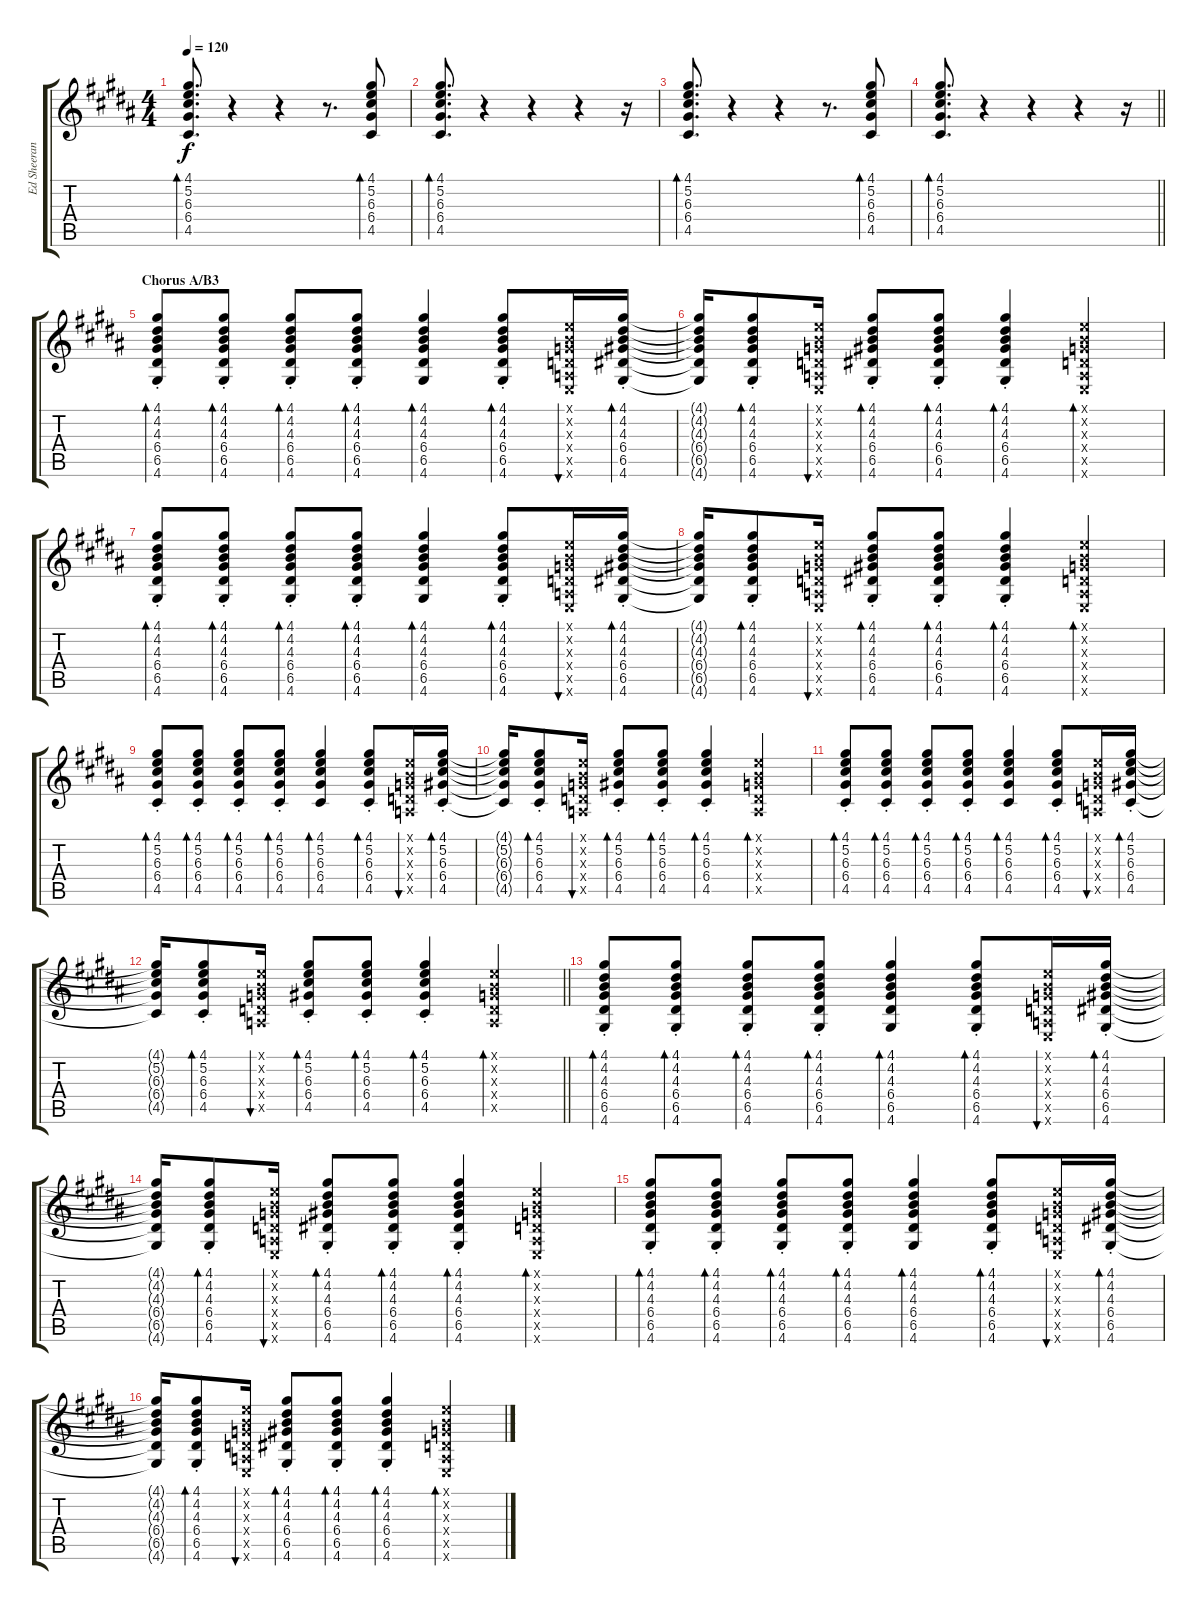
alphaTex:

\track ("Ed Sheeran Acoustic Guitar" "Ed Sheeran") {instrument acousticguitarsteel}
\staff {score tabs}
\tuning (E4 B3 G3 D3 A2 E2) {hide}
\ts (4 4)
\tempo 120
\clef g2
\ks g#minor
(4.1 5.2 6.3 6.4 4.5).8{d bd 30 dy f} r.4 r.4 r.8{d} (4.1 5.2 6.3 6.4 4.5).8{bd 30} |
(4.1 5.2 6.3 6.4 4.5).8{d bd 30} r.4 r.4 r.4 r.16 |
(4.1 5.2 6.3 6.4 4.5).8{d bd 30} r.4 r.4 r.8{d} (4.1 5.2 6.3 6.4 4.5).8{bd 30} |
\barLineRight lightlight
(4.1 5.2 6.3 6.4 4.5).8{d bd 30} r.4 r.4 r.4 r.16 |
\section ("" "Chorus A/B3")
(4.1{st} 4.2{st} 4.3{st} 6.4{st} 6.5{st} 4.6{st}).8{bd 30} (4.1{st} 4.2{st} 4.3{st} 6.4{st} 6.5{st} 4.6{st}).8{bd 30} (4.1{st} 4.2{st} 4.3{st} 6.4{st} 6.5{st} 4.6{st}).8{bd 30} (4.1{st} 4.2{st} 4.3{st} 6.4{st} 6.5{st} 4.6{st}).8{bd 30} (4.1 4.2 4.3 6.4 6.5 4.6).4{bd 30} (4.1{st} 4.2{st} 4.3{st} 6.4{st} 6.5{st} 4.6{st}).8{bd 30} (0.1{x} 0.2{x} 0.3{x} 0.4{x} 0.5{x} 0.6{x}).16{bu 30} (4.1{st} 4.2{st} 4.3{st} 6.4{st} 6.5{st} 4.6{st}).16{bd 30} |
(4.1{t} 4.2{t} 4.3{t} 6.4{t} 6.5{t} 4.6{t}).16 (4.1{st} 4.2{st} 4.3{st} 6.4{st} 6.5{st} 4.6{st}).8{bd 30} (0.1{x} 0.2{x} 0.3{x} 0.4{x} 0.5{x} 0.6{x}).16{bu 30} (4.1{st} 4.2{st} 4.3{st} 6.4{st} 6.5{st} 4.6{st}).8{bd 30} (4.1{st} 4.2{st} 4.3{st} 6.4{st} 6.5{st} 4.6{st}).8{bd 30} (4.1{st} 4.2{st} 4.3{st} 6.4{st} 6.5{st} 4.6{st}).4{bd 30} (0.1{x} 0.2{x} 0.3{x} 0.4{x} 0.5{x} 0.6{x}).4{bd 30} |
(4.1{st} 4.2{st} 4.3{st} 6.4{st} 6.5{st} 4.6{st}).8{bd 30} (4.1{st} 4.2{st} 4.3{st} 6.4{st} 6.5{st} 4.6{st}).8{bd 30} (4.1{st} 4.2{st} 4.3{st} 6.4{st} 6.5{st} 4.6{st}).8{bd 30} (4.1{st} 4.2{st} 4.3{st} 6.4{st} 6.5{st} 4.6{st}).8{bd 30} (4.1 4.2 4.3 6.4 6.5 4.6).4{bd 30} (4.1{st} 4.2{st} 4.3{st} 6.4{st} 6.5{st} 4.6{st}).8{bd 30} (0.1{x} 0.2{x} 0.3{x} 0.4{x} 0.5{x} 0.6{x}).16{bu 30} (4.1{st} 4.2{st} 4.3{st} 6.4{st} 6.5{st} 4.6{st}).16{bd 30} |
(4.1{t} 4.2{t} 4.3{t} 6.4{t} 6.5{t} 4.6{t}).16 (4.1{st} 4.2{st} 4.3{st} 6.4{st} 6.5{st} 4.6{st}).8{bd 30} (0.1{x} 0.2{x} 0.3{x} 0.4{x} 0.5{x} 0.6{x}).16{bu 30} (4.1{st} 4.2{st} 4.3{st} 6.4{st} 6.5{st} 4.6{st}).8{bd 30} (4.1{st} 4.2{st} 4.3{st} 6.4{st} 6.5{st} 4.6{st}).8{bd 30} (4.1{st} 4.2{st} 4.3{st} 6.4{st} 6.5{st} 4.6{st}).4{bd 30} (0.1{x} 0.2{x} 0.3{x} 0.4{x} 0.5{x} 0.6{x}).4{bd 30} |
(4.1{st} 5.2{st} 6.3{st} 6.4{st} 4.5{st}).8{bd 30} (4.1{st} 5.2{st} 6.3{st} 6.4{st} 4.5{st}).8{bd 30} (4.1{st} 5.2{st} 6.3{st} 6.4{st} 4.5{st}).8{bd 30} (4.1{st} 5.2{st} 6.3{st} 6.4{st} 4.5{st}).8{bd 30} (4.1 5.2 6.3 6.4 4.5).4{bd 30} (4.1{st} 5.2{st} 6.3{st} 6.4{st} 4.5{st}).8{bd 30} (0.1{x} 0.2{x} 0.3{x} 0.4{x} 0.5{x}).16{bu 30} (4.1{st} 5.2{st} 6.3{st} 6.4{st} 4.5{st}).16{bd 30} |
(4.1{t} 5.2{t} 6.3{t} 6.4{t} 4.5{t}).16 (4.1{st} 5.2{st} 6.3{st} 6.4{st} 4.5{st}).8{bd 30} (0.1{x} 0.2{x} 0.3{x} 0.4{x} 0.5{x}).16{bu 30} (4.1{st} 5.2{st} 6.3{st} 6.4{st} 4.5{st}).8{bd 30} (4.1{st} 5.2{st} 6.3{st} 6.4{st} 4.5{st}).8{bd 30} (4.1{st} 5.2{st} 6.3{st} 6.4{st} 4.5{st}).4{bd 30} (0.1{x} 0.2{x} 0.3{x} 0.4{x} 0.5{x}).4{bd 30} |
(4.1{st} 5.2{st} 6.3{st} 6.4{st} 4.5{st}).8{bd 30} (4.1{st} 5.2{st} 6.3{st} 6.4{st} 4.5{st}).8{bd 30} (4.1{st} 5.2{st} 6.3{st} 6.4{st} 4.5{st}).8{bd 30} (4.1{st} 5.2{st} 6.3{st} 6.4{st} 4.5{st}).8{bd 30} (4.1 5.2 6.3 6.4 4.5).4{bd 30} (4.1{st} 5.2{st} 6.3{st} 6.4{st} 4.5{st}).8{bd 30} (0.1{x} 0.2{x} 0.3{x} 0.4{x} 0.5{x}).16{bu 30} (4.1{st} 5.2{st} 6.3{st} 6.4{st} 4.5{st}).16{bd 30} |
\barLineRight lightlight
(4.1{t} 5.2{t} 6.3{t} 6.4{t} 4.5{t}).16 (4.1{st} 5.2{st} 6.3{st} 6.4{st} 4.5{st}).8{bd 30} (0.1{x} 0.2{x} 0.3{x} 0.4{x} 0.5{x}).16{bu 30} (4.1{st} 5.2{st} 6.3{st} 6.4{st} 4.5{st}).8{bd 30} (4.1{st} 5.2{st} 6.3{st} 6.4{st} 4.5{st}).8{bd 30} (4.1{st} 5.2{st} 6.3{st} 6.4{st} 4.5{st}).4{bd 30} (0.1{x} 0.2{x} 0.3{x} 0.4{x} 0.5{x}).4{bd 30} |
(4.1{st} 4.2{st} 4.3{st} 6.4{st} 6.5{st} 4.6{st}).8{bd 30} (4.1{st} 4.2{st} 4.3{st} 6.4{st} 6.5{st} 4.6{st}).8{bd 30} (4.1{st} 4.2{st} 4.3{st} 6.4{st} 6.5{st} 4.6{st}).8{bd 30} (4.1{st} 4.2{st} 4.3{st} 6.4{st} 6.5{st} 4.6{st}).8{bd 30} (4.1 4.2 4.3 6.4 6.5 4.6).4{bd 30} (4.1{st} 4.2{st} 4.3{st} 6.4{st} 6.5{st} 4.6{st}).8{bd 30} (0.1{x} 0.2{x} 0.3{x} 0.4{x} 0.5{x} 0.6{x}).16{bu 30} (4.1{st} 4.2{st} 4.3{st} 6.4{st} 6.5{st} 4.6{st}).16{bd 30} |
(4.1{t} 4.2{t} 4.3{t} 6.4{t} 6.5{t} 4.6{t}).16 (4.1{st} 4.2{st} 4.3{st} 6.4{st} 6.5{st} 4.6{st}).8{bd 30} (0.1{x} 0.2{x} 0.3{x} 0.4{x} 0.5{x} 0.6{x}).16{bu 30} (4.1{st} 4.2{st} 4.3{st} 6.4{st} 6.5{st} 4.6{st}).8{bd 30} (4.1{st} 4.2{st} 4.3{st} 6.4{st} 6.5{st} 4.6{st}).8{bd 30} (4.1{st} 4.2{st} 4.3{st} 6.4{st} 6.5{st} 4.6{st}).4{bd 30} (0.1{x} 0.2{x} 0.3{x} 0.4{x} 0.5{x} 0.6{x}).4{bd 30} |
(4.1{st} 4.2{st} 4.3{st} 6.4{st} 6.5{st} 4.6{st}).8{bd 30} (4.1{st} 4.2{st} 4.3{st} 6.4{st} 6.5{st} 4.6{st}).8{bd 30} (4.1{st} 4.2{st} 4.3{st} 6.4{st} 6.5{st} 4.6{st}).8{bd 30} (4.1{st} 4.2{st} 4.3{st} 6.4{st} 6.5{st} 4.6{st}).8{bd 30} (4.1 4.2 4.3 6.4 6.5 4.6).4{bd 30} (4.1{st} 4.2{st} 4.3{st} 6.4{st} 6.5{st} 4.6{st}).8{bd 30} (0.1{x} 0.2{x} 0.3{x} 0.4{x} 0.5{x} 0.6{x}).16{bu 30} (4.1{st} 4.2{st} 4.3{st} 6.4{st} 6.5{st} 4.6{st}).16{bd 30} |
(4.1{t} 4.2{t} 4.3{t} 6.4{t} 6.5{t} 4.6{t}).16 (4.1{st} 4.2{st} 4.3{st} 6.4{st} 6.5{st} 4.6{st}).8{bd 30} (0.1{x} 0.2{x} 0.3{x} 0.4{x} 0.5{x} 0.6{x}).16{bu 30} (4.1{st} 4.2{st} 4.3{st} 6.4{st} 6.5{st} 4.6{st}).8{bd 30} (4.1{st} 4.2{st} 4.3{st} 6.4{st} 6.5{st} 4.6{st}).8{bd 30} (4.1{st} 4.2{st} 4.3{st} 6.4{st} 6.5{st} 4.6{st}).4{bd 30} (0.1{x} 0.2{x} 0.3{x} 0.4{x} 0.5{x} 0.6{x}).4{bd 30}
